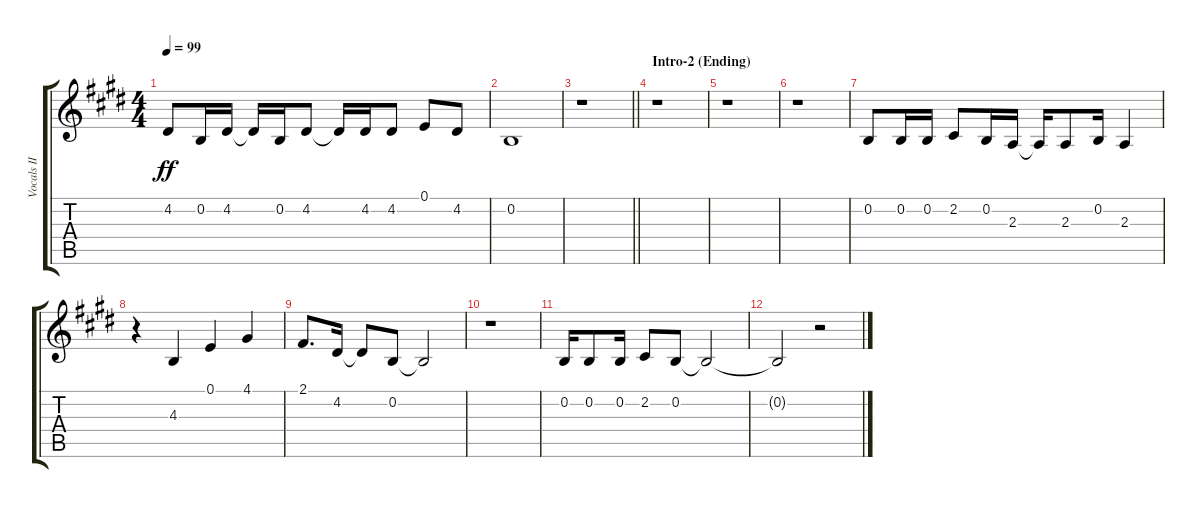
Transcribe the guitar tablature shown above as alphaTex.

\track ("Vocals II" "Vocals II") {instrument voiceoohs}
\staff {score tabs}
\tuning (E4 B3 G3 D3 A2 E2) {hide}
\ts (4 4)
\tempo 99
\clef g2
\ks e
4.2.8{dy ff} 0.2.16 4.2.16 4.2{t}.16 0.2.16 4.2.8 4.2{t}.16 4.2.16 4.2.8 0.1.8 4.2.8 |
0.2.1 |
\barLineRight lightlight
r.1 |
\section ("" "Intro-2 (Ending)")
r.1 |
r.1 |
r.1 |
0.2.8 0.2.16 0.2.16 2.2.8 0.2.16 2.3.16 2.3{t}.16 2.3.8 0.2.16 2.3.4 |
r.4 4.3.4 0.1.4 4.1.4 |
2.1.8{d} 4.2.16 4.2{t}.8 0.2.8 0.2{t}.2 |
r.1 |
0.2.16 0.2.8 0.2.16 2.2.8 0.2.8 0.2{t}.2 |
0.2{t}.2 r.2
